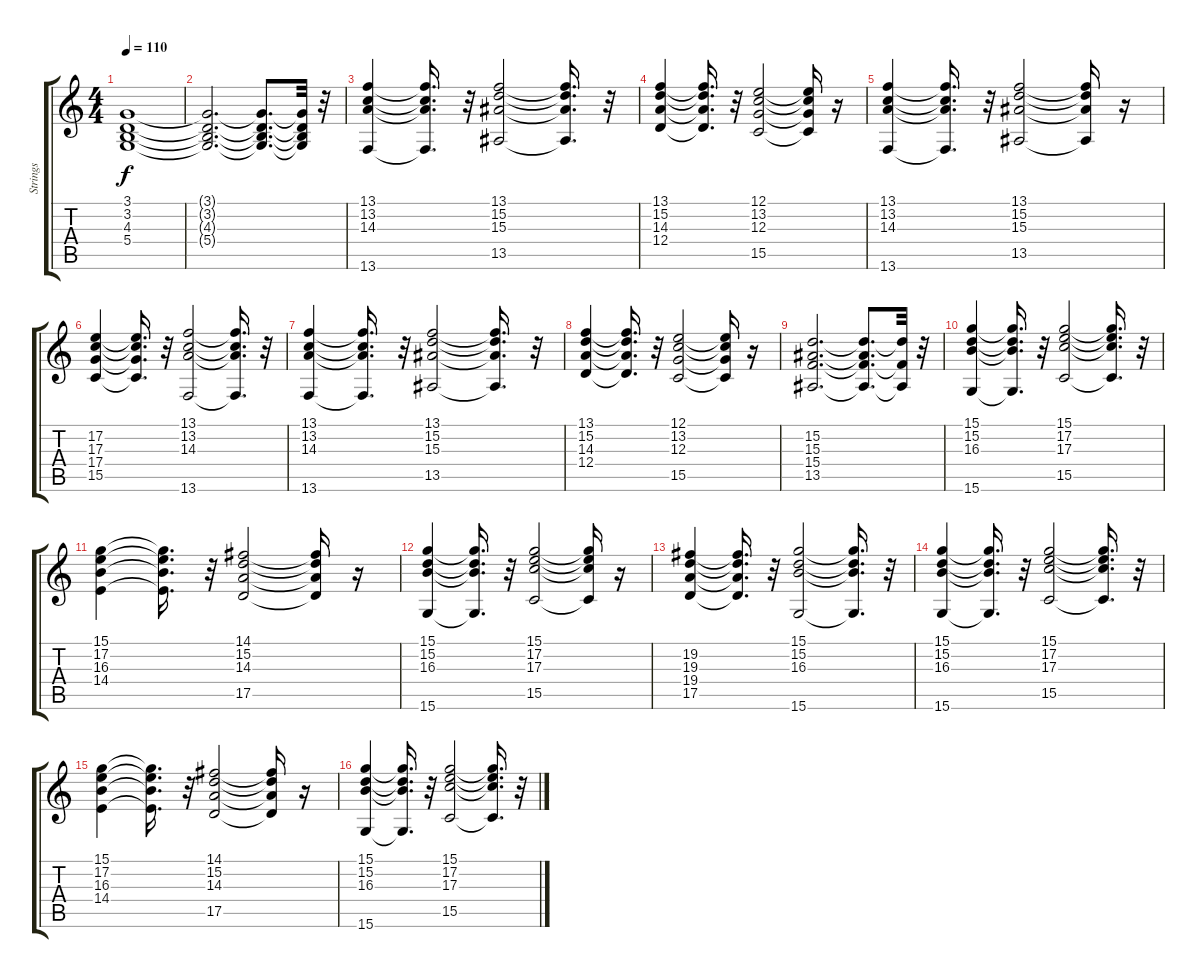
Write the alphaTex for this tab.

\track ("Strings             " "Strings   ") {instrument stringensemble1}
\staff {score tabs}
\tuning (E4 B3 G3 D3 A2 E2) {hide}
\ts (4 4)
\tempo 110
\clef g2
\ks c
(3.1 3.2 4.3 5.4).1{dy f} |
(3.1{t} 3.2{t} 4.3{t} 5.4{t}).2{d} (3.1{t} 3.2{t} 4.3{t} 5.4{t}).8{d} (3.1{t} 3.2{t} 4.3{t} 5.4{t}).32 r.32 |
(13.1 13.2 14.3 13.6).4 (13.1{t} 13.2{t} 14.3{t} 13.6{t}).16{d} r.32 (13.1 15.2 15.3 13.5).2 (13.1{t} 15.2{t} 15.3{t} 13.5{t}).16{d} r.32 |
(13.1 15.2 14.3 12.4).4 (13.1{t} 15.2{t} 14.3{t} 12.4{t}).16{d} r.32 (12.1 13.2 12.3 15.5).2 (12.1{t} 13.2{t} 12.3{t} 15.5{t}).16 r.16 |
(13.1 13.2 14.3 13.6).4 (13.1{t} 13.2{t} 14.3{t} 13.6{t}).16{d} r.32 (13.1 15.2 15.3 13.5).2 (13.1{t} 15.2{t} 15.3{t} 13.5{t}).16 r.16 |
(17.2 17.3 17.4 15.5).4 (17.2{t} 17.3{t} 17.4{t} 15.5{t}).16{d} r.32 (13.1 13.2 14.3 13.6).2 (13.1{t} 13.2{t} 14.3{t} 13.6{t}).16{d} r.32 |
(13.1 13.2 14.3 13.6).4 (13.1{t} 13.2{t} 14.3{t} 13.6{t}).16{d} r.32 (13.1 15.2 15.3 13.5).2 (13.1{t} 15.2{t} 15.3{t} 13.5{t}).16{d} r.32 |
(13.1 15.2 14.3 12.4).4 (13.1{t} 15.2{t} 14.3{t} 12.4{t}).16{d} r.32 (12.1 13.2 12.3 15.5).2 (12.1{t} 13.2{t} 12.3{t} 15.5{t}).16 r.16 |
(15.2 15.3 15.4 13.5).2{d} (15.2{t} 15.3{t} 15.4{t} 13.5{t}).8{d} (15.2{t} 15.4{t} 13.5{t}).32 r.32 |
(15.1 15.2 16.3 15.6).4 (15.1{t} 15.2{t} 16.3{t} 15.6{t}).16{d} r.32 (15.1 17.2 17.3 15.5).2 (15.1{t} 17.2{t} 17.3{t} 15.5{t}).16{d} r.32 |
(15.1 17.2 16.3 14.4).4 (15.1{t} 17.2{t} 16.3{t} 14.4{t}).16{d} r.32 (14.1 15.2 14.3 17.5).2 (14.1{t} 15.2{t} 14.3{t} 17.5{t}).16 r.16 |
(15.1 15.2 16.3 15.6).4 (15.1{t} 15.2{t} 16.3{t} 15.6{t}).16{d} r.32 (15.1 17.2 17.3 15.5).2 (15.1{t} 17.2{t} 17.3{t} 15.5{t}).16 r.16 |
(19.2 19.3 19.4 17.5).4 (19.2{t} 19.3{t} 19.4{t} 17.5{t}).16{d} r.32 (15.1 15.2 16.3 15.6).2 (15.1{t} 15.2{t} 16.3{t} 15.6{t}).16{d} r.32 |
(15.1 15.2 16.3 15.6).4 (15.1{t} 15.2{t} 16.3{t} 15.6{t}).16{d} r.32 (15.1 17.2 17.3 15.5).2 (15.1{t} 17.2{t} 17.3{t} 15.5{t}).16{d} r.32 |
(15.1 17.2 16.3 14.4).4 (15.1{t} 17.2{t} 16.3{t} 14.4{t}).16{d} r.32 (14.1 15.2 14.3 17.5).2 (14.1{t} 15.2{t} 14.3{t} 17.5{t}).16 r.16 |
(15.1 15.2 16.3 15.6).4 (15.1{t} 15.2{t} 16.3{t} 15.6{t}).16{d} r.32 (15.1 17.2 17.3 15.5).2 (15.1{t} 17.2{t} 17.3{t} 15.5{t}).16{d} r.32
